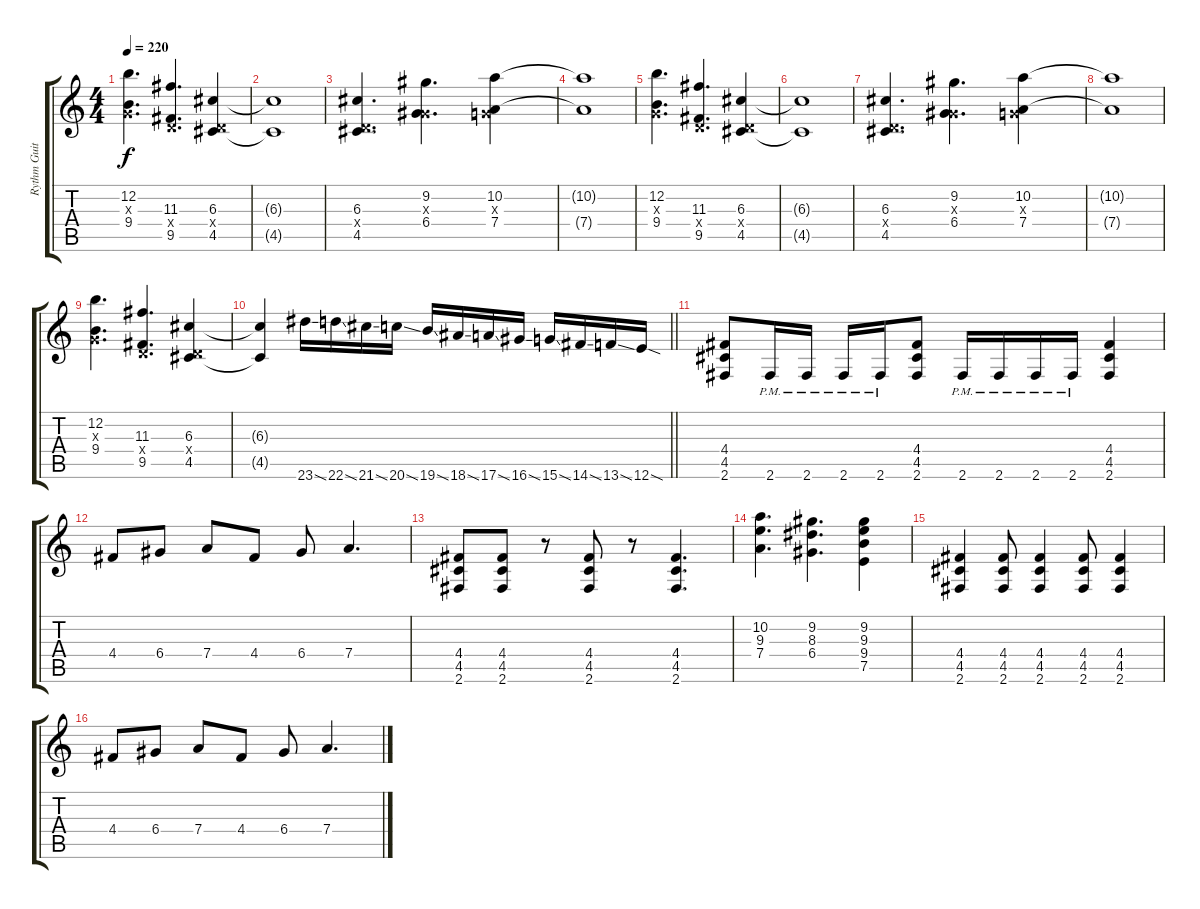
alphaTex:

\track ("Rythm Guitar 2" "Rythm Guit") {instrument distortionguitar}
\staff {score tabs}
\tuning (E4 B3 G3 D3 A2 E2) {hide}
\ts (4 4)
\tempo 220
\clef g2
\ks c
(12.2 0.3{x} 9.4).4{d dy f} (11.3 0.4{x} 9.5).4{d} (6.3 0.4{x} 4.5).4 |
(6.3{t} 4.5{t}).1 |
(6.3 0.4{x} 4.5).4{d} (9.2 0.3{x} 6.4).4{d} (10.2 0.3{x} 7.4).4 |
(10.2{t} 7.4{t}).1 |
(12.2 0.3{x} 9.4).4{d} (11.3 0.4{x} 9.5).4{d} (6.3 0.4{x} 4.5).4 |
(6.3{t} 4.5{t}).1 |
(6.3 0.4{x} 4.5).4{d} (9.2 0.3{x} 6.4).4{d} (10.2 0.3{x} 7.4).4 |
(10.2{t} 7.4{t}).1 |
(12.2 0.3{x} 9.4).4{d} (11.3 0.4{x} 9.5).4{d} (6.3 0.4{x} 4.5).4 |
\barLineRight lightlight
(6.3{t} 4.5{t}).4 23.6{ss}.16{volume 12 instrument guitarharmonics} 22.6{ss}.16 21.6{ss}.16 20.6{ss}.16 19.6{ss}.16 18.6{ss}.16 17.6{ss}.16 16.6{ss}.16 15.6{ss}.16 14.6{ss}.16 13.6{ss}.16 12.6{sod}.16 |
\section ("" "")
(4.4 4.5 2.6).8{volume 16 instrument distortionguitar} 2.6{pm}.16 2.6{pm}.16 2.6{pm}.16 2.6{pm}.16 (4.4 4.5 2.6).8 2.6{pm}.16 2.6{pm}.16 2.6{pm}.16 2.6{pm}.16 (4.4 4.5 2.6).4 |
4.4.8 6.4.8 7.4.8 4.4.8 6.4.8 7.4.4{d} |
(4.4 4.5 2.6).8 (4.4 4.5 2.6).8 r.8 (4.4 4.5 2.6).8 r.8 (4.4 4.5 2.6).4{d} |
(10.2 9.3 7.4).4{d} (9.2 8.3 6.4).4{d} (9.2 9.3 9.4 7.5).4 |
(4.4 4.5 2.6).4 (4.4 4.5 2.6).8 (4.4 4.5 2.6).4 (4.4 4.5 2.6).8 (4.4 4.5 2.6).4 |
4.4.8 6.4.8 7.4.8 4.4.8 6.4.8 7.4.4{d}
